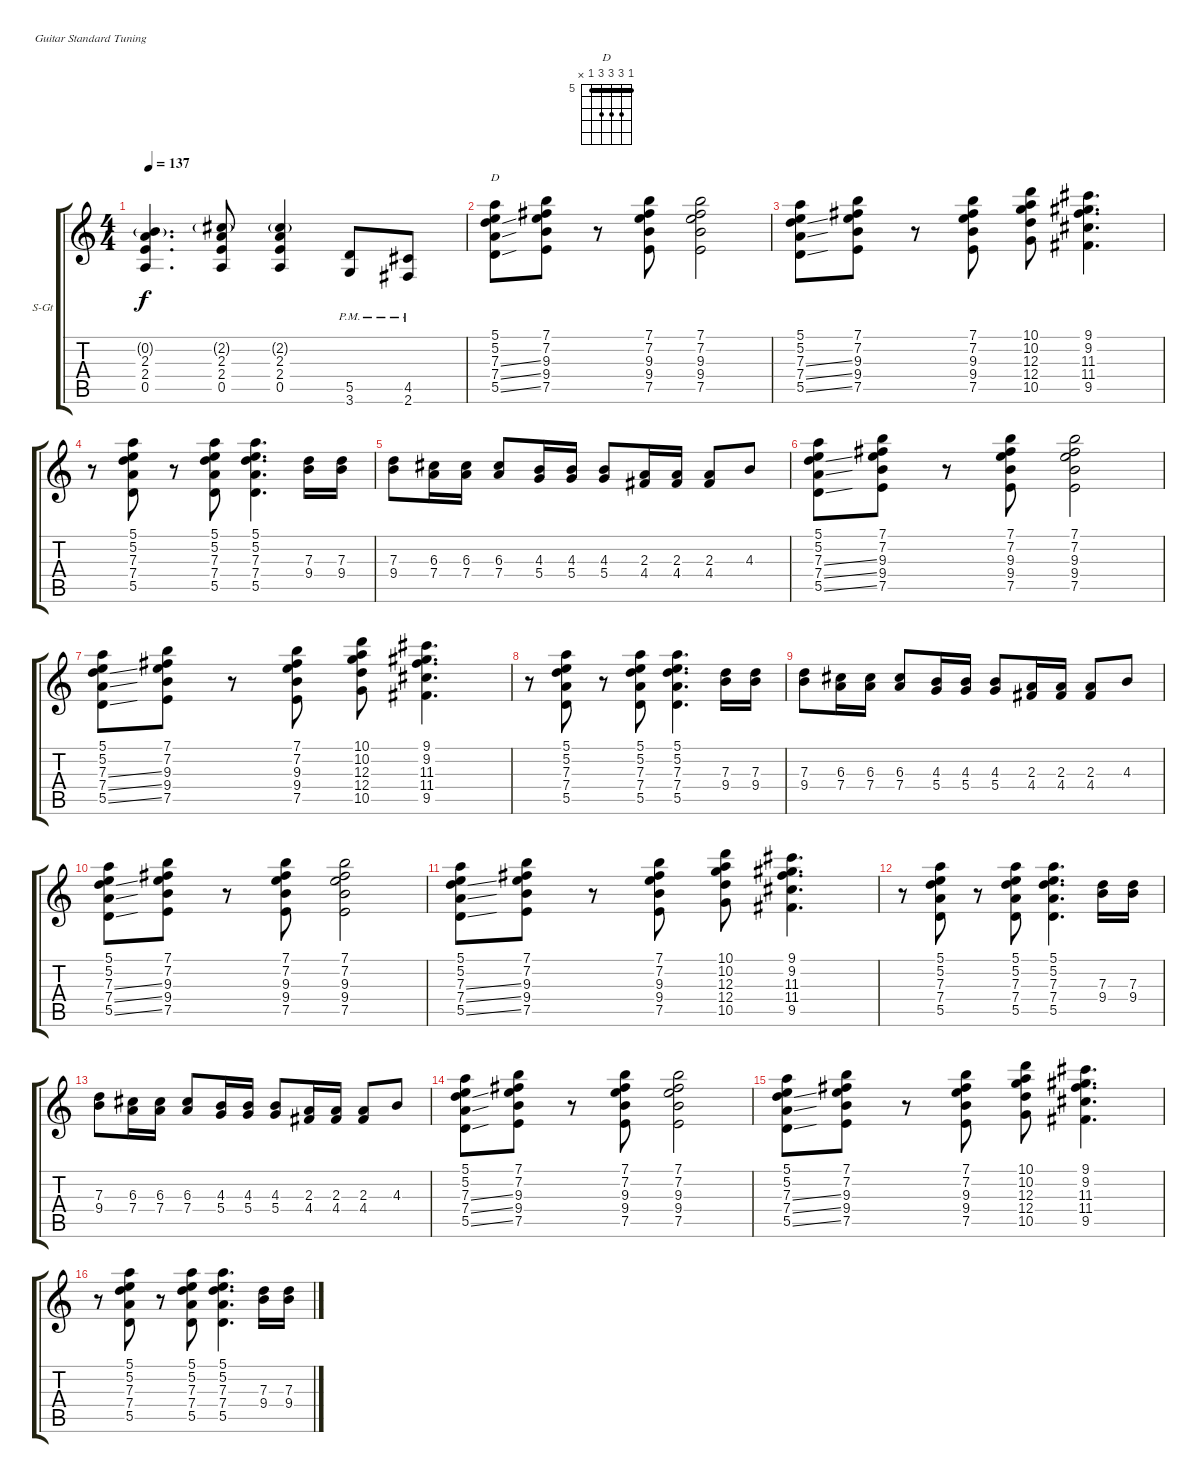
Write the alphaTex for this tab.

\defaultSystemsLayout 4
\bracketExtendMode groupsimilarinstruments
\firstSystemTrackNameOrientation horizontal
\otherSystemsTrackNameOrientation horizontal
\track ("Steel Guitar" "S-Gt") {instrument acousticguitarsteel}
\staff {score tabs}
\tuning (E4 B3 G3 D3 A2 E2)
\chord ("D" 5 7 7 7 5 x) {firstfret 5 barre 5}
\ts (4 4)
\tempo 137
\clef g2
\ks c
(0.2{g} 2.3 2.4 0.5).4{d dy f} (2.2{g} 2.3 2.4 0.5).8 (2.2{g} 2.3 2.4 0.5).4 (5.5{pm} 3.6{pm}).8 (4.5{pm} 2.6{pm}).8 |
(7.3{ss} 7.4{ss} 5.5{ss} 5.2 5.1).8{ch "D"} (9.3 9.4 7.5 7.2 7.1).8 r.8 (9.3 9.4 7.5 7.2 7.1).8 (9.3 9.4 7.5 7.1 7.2).2 |
(7.3{ss} 7.4{ss} 5.5{ss} 5.2 5.1).8 (9.3 9.4 7.5 7.2 7.1).8 r.8 (9.3 9.4 7.5 7.2 7.1).8 (12.3 12.4 10.5 10.2 10.1).8 (11.3 11.4 9.5 9.2 9.1).4{d} |
r.8 (7.3 7.4 5.5 5.2 5.1).8 r.8 (7.3 7.4 5.5 5.1 5.2).8 (7.3 7.4 5.5 5.2 5.1).4{d} (9.4 7.3).16 (9.4 7.3).16 |
(9.4 7.3).8 (7.4 6.3).16 (7.4 6.3).16 (7.4 6.3).8 (5.4 4.3).16 (5.4 4.3).16 (5.4 4.3).8 (4.4 2.3).16 (4.4 2.3).16 (4.4 2.3).8 4.3.8 |
(7.3{ss} 7.4{ss} 5.5{ss} 5.2 5.1).8 (9.3 9.4 7.5 7.2 7.1).8 r.8 (9.3 9.4 7.5 7.2 7.1).8 (9.3 9.4 7.5 7.1 7.2).2 |
(7.3{ss} 7.4{ss} 5.5{ss} 5.2 5.1).8 (9.3 9.4 7.5 7.2 7.1).8 r.8 (9.3 9.4 7.5 7.2 7.1).8 (12.3 12.4 10.5 10.2 10.1).8 (11.3 11.4 9.5 9.2 9.1).4{d} |
r.8 (7.3 7.4 5.5 5.2 5.1).8 r.8 (7.3 7.4 5.5 5.1 5.2).8 (7.3 7.4 5.5 5.2 5.1).4{d} (9.4 7.3).16 (9.4 7.3).16 |
(9.4 7.3).8 (7.4 6.3).16 (7.4 6.3).16 (7.4 6.3).8 (5.4 4.3).16 (5.4 4.3).16 (5.4 4.3).8 (4.4 2.3).16 (4.4 2.3).16 (4.4 2.3).8 4.3.8 |
(7.3{ss} 7.4{ss} 5.5{ss} 5.2 5.1).8 (9.3 9.4 7.5 7.2 7.1).8 r.8 (9.3 9.4 7.5 7.2 7.1).8 (9.3 9.4 7.5 7.1 7.2).2 |
(7.3{ss} 7.4{ss} 5.5{ss} 5.2 5.1).8 (9.3 9.4 7.5 7.2 7.1).8 r.8 (9.3 9.4 7.5 7.2 7.1).8 (12.3 12.4 10.5 10.2 10.1).8 (11.3 11.4 9.5 9.2 9.1).4{d} |
r.8 (7.3 7.4 5.5 5.2 5.1).8 r.8 (7.3 7.4 5.5 5.1 5.2).8 (7.3 7.4 5.5 5.2 5.1).4{d} (9.4 7.3).16 (9.4 7.3).16 |
(9.4 7.3).8 (7.4 6.3).16 (7.4 6.3).16 (7.4 6.3).8 (5.4 4.3).16 (5.4 4.3).16 (5.4 4.3).8 (4.4 2.3).16 (4.4 2.3).16 (4.4 2.3).8 4.3.8 |
(7.3{ss} 7.4{ss} 5.5{ss} 5.2 5.1).8 (9.3 9.4 7.5 7.2 7.1).8 r.8 (9.3 9.4 7.5 7.2 7.1).8 (9.3 9.4 7.5 7.1 7.2).2 |
(7.3{ss} 7.4{ss} 5.5{ss} 5.2 5.1).8 (9.3 9.4 7.5 7.2 7.1).8 r.8 (9.3 9.4 7.5 7.2 7.1).8 (12.3 12.4 10.5 10.2 10.1).8 (11.3 11.4 9.5 9.2 9.1).4{d} |
r.8 (7.3 7.4 5.5 5.2 5.1).8 r.8 (7.3 7.4 5.5 5.1 5.2).8 (7.3 7.4 5.5 5.2 5.1).4{d} (9.4 7.3).16 (9.4 7.3).16
